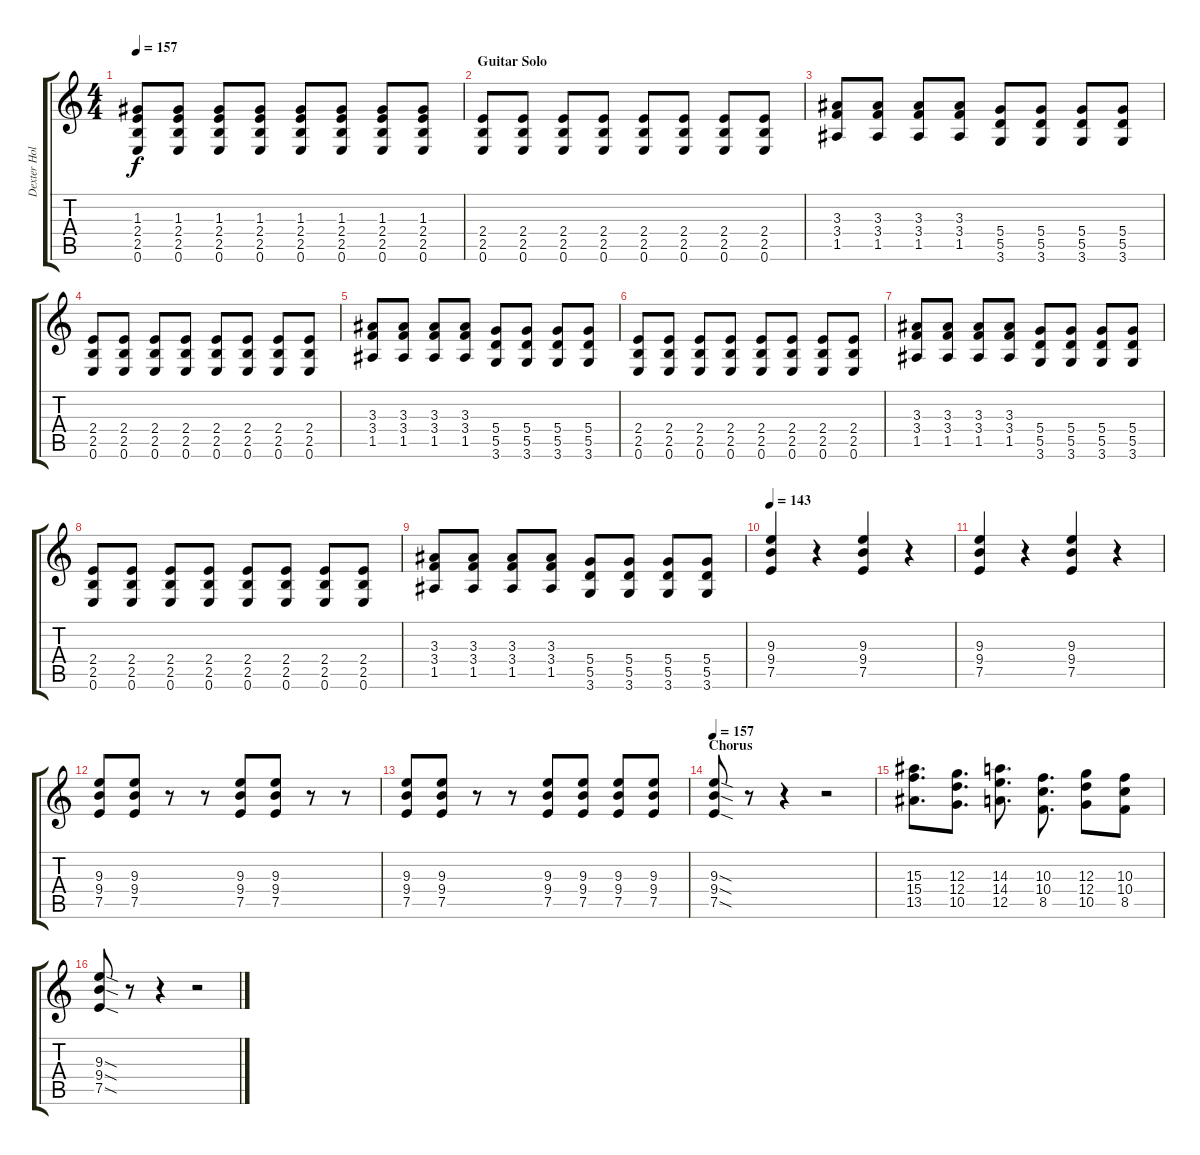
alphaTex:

\track ("Dexter Holland - Rhythm Guitar" "Dexter Hol") {instrument distortionguitar}
\staff {score tabs}
\tuning (E4 B3 G3 D3 A2 E2) {hide}
\ts (4 4)
\tempo 157
\clef g2
\ks c
(1.3 2.4 2.5 0.6).8{dy f} (1.3 2.4 2.5 0.6).8 (1.3 2.4 2.5 0.6).8 (1.3 2.4 2.5 0.6).8 (1.3 2.4 2.5 0.6).8 (1.3 2.4 2.5 0.6).8 (1.3 2.4 2.5 0.6).8 (1.3 2.4 2.5 0.6).8 |
\section ("" "Guitar Solo")
(2.4 2.5 0.6).8 (2.4 2.5 0.6).8 (2.4 2.5 0.6).8 (2.4 2.5 0.6).8 (2.4 2.5 0.6).8 (2.4 2.5 0.6).8 (2.4 2.5 0.6).8 (2.4 2.5 0.6).8 |
(3.3 3.4 1.5).8 (3.3 3.4 1.5).8 (3.3 3.4 1.5).8 (3.3 3.4 1.5).8 (5.4 5.5 3.6).8 (5.4 5.5 3.6).8 (5.4 5.5 3.6).8 (5.4 5.5 3.6).8 |
(2.4 2.5 0.6).8 (2.4 2.5 0.6).8 (2.4 2.5 0.6).8 (2.4 2.5 0.6).8 (2.4 2.5 0.6).8 (2.4 2.5 0.6).8 (2.4 2.5 0.6).8 (2.4 2.5 0.6).8 |
(3.3 3.4 1.5).8 (3.3 3.4 1.5).8 (3.3 3.4 1.5).8 (3.3 3.4 1.5).8 (5.4 5.5 3.6).8 (5.4 5.5 3.6).8 (5.4 5.5 3.6).8 (5.4 5.5 3.6).8 |
(2.4 2.5 0.6).8 (2.4 2.5 0.6).8 (2.4 2.5 0.6).8 (2.4 2.5 0.6).8 (2.4 2.5 0.6).8 (2.4 2.5 0.6).8 (2.4 2.5 0.6).8 (2.4 2.5 0.6).8 |
(3.3 3.4 1.5).8 (3.3 3.4 1.5).8 (3.3 3.4 1.5).8 (3.3 3.4 1.5).8 (5.4 5.5 3.6).8 (5.4 5.5 3.6).8 (5.4 5.5 3.6).8 (5.4 5.5 3.6).8 |
(2.4 2.5 0.6).8 (2.4 2.5 0.6).8 (2.4 2.5 0.6).8 (2.4 2.5 0.6).8 (2.4 2.5 0.6).8 (2.4 2.5 0.6).8 (2.4 2.5 0.6).8 (2.4 2.5 0.6).8 |
(3.3 3.4 1.5).8 (3.3 3.4 1.5).8 (3.3 3.4 1.5).8 (3.3 3.4 1.5).8 (5.4 5.5 3.6).8 (5.4 5.5 3.6).8 (5.4 5.5 3.6).8 (5.4 5.5 3.6).8 |
\tempo 143
(9.3 9.4 7.5).4 r.4 (9.3 9.4 7.5).4 r.4 |
(9.3 9.4 7.5).4 r.4 (9.3 9.4 7.5).4 r.4 |
(9.3 9.4 7.5).8 (9.3 9.4 7.5).8 r.8 r.8 (9.3 9.4 7.5).8 (9.3 9.4 7.5).8 r.8 r.8 |
(9.3 9.4 7.5).8 (9.3 9.4 7.5).8 r.8 r.8 (9.3 9.4 7.5).8 (9.3 9.4 7.5).8 (9.3 9.4 7.5).8 (9.3 9.4 7.5).8 |
\section ("" "Chorus")
\tempo 157
(9.3{sod} 9.4{sod} 7.5{sod}).8 r.8 r.4 r.2 |
(15.3 15.4 13.5).8{d} (12.3 12.4 10.5).8{d} (14.3 14.4 12.5).8{d} (10.3 10.4 8.5).8{d} (12.3 12.4 10.5).8 (10.3 10.4 8.5).8 |
(9.3{sod} 9.4{sod} 7.5{sod}).8 r.8 r.4 r.2
